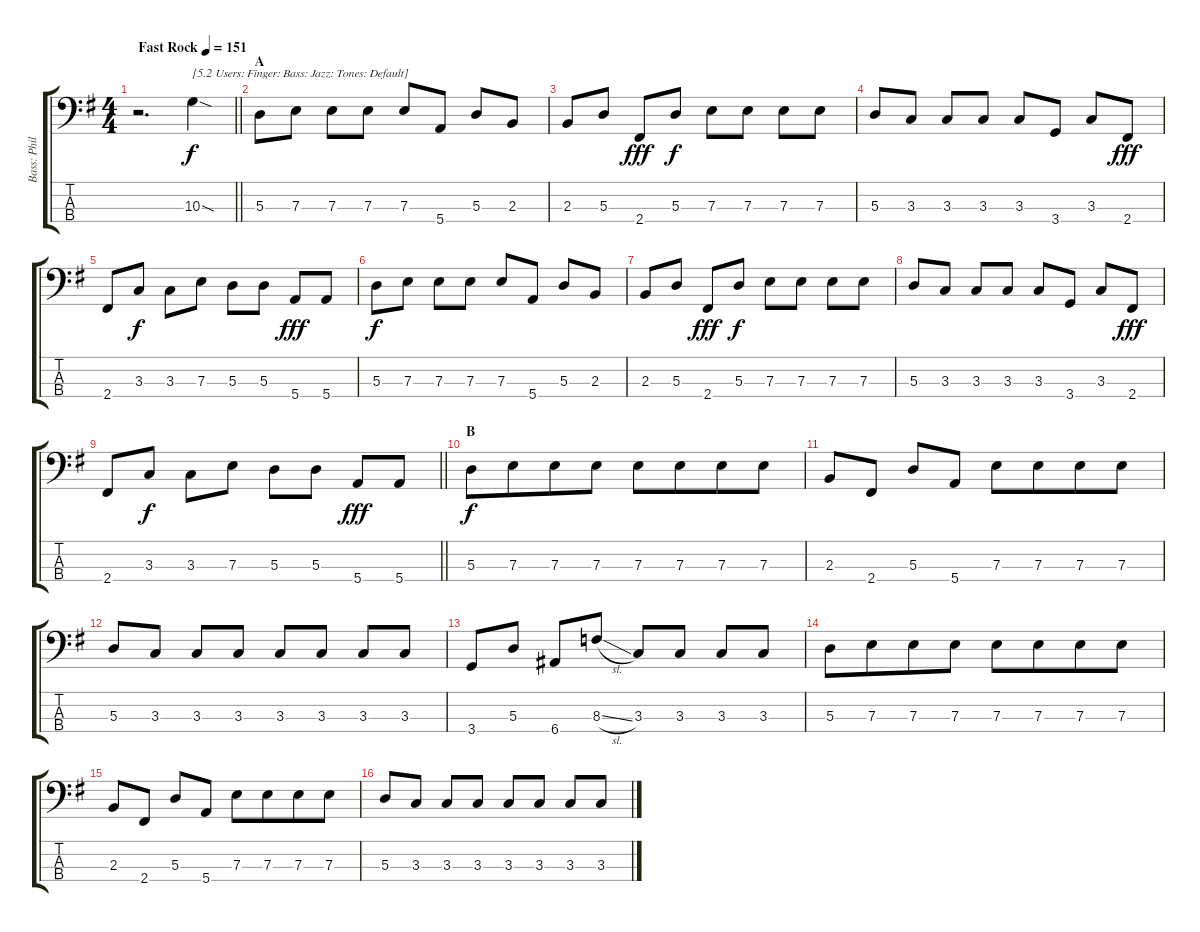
\track ("Bass: Phillip" "Bass: Phil") {instrument electricbassfinger}
\staff {score tabs}
\tuning (G2 D2 A1 E1) {hide}
\ts (4 4)
\tempo (151 "Fast Rock")
\clef f4
\barLineRight lightlight
\ks g
r.2{d dy f instrument electricbassfinger} 10.3{sod}.4{txt "[5.2 Users: Finger: Bass: Jazz: Tones: Default]"} |
\section ("" "A")
5.3.8 7.3.8 7.3.8 7.3.8 7.3.8 5.4.8 5.3.8 2.3.8 |
2.3.8 5.3.8 2.4.8{dy fff} 5.3.8{dy f} 7.3.8 7.3.8 7.3.8 7.3.8 |
5.3.8 3.3.8 3.3.8 3.3.8 3.3.8 3.4.8 3.3.8 2.4.8{dy fff} |
2.4.8 3.3.8{dy f} 3.3.8 7.3.8 5.3.8 5.3.8 5.4.8{dy fff} 5.4.8 |
5.3.8{dy f} 7.3.8 7.3.8 7.3.8 7.3.8 5.4.8 5.3.8 2.3.8 |
2.3.8 5.3.8 2.4.8{dy fff} 5.3.8{dy f} 7.3.8 7.3.8 7.3.8 7.3.8 |
5.3.8 3.3.8 3.3.8 3.3.8 3.3.8 3.4.8 3.3.8 2.4.8{dy fff} |
\barLineRight lightlight
2.4.8 3.3.8{dy f} 3.3.8 7.3.8 5.3.8 5.3.8 5.4.8{dy fff} 5.4.8 |
\section ("" "B")
5.3.8{dy f} 7.3.8{beam merge} 7.3.8 7.3.8{beam split} 7.3.8 7.3.8{beam merge} 7.3.8 7.3.8 |
2.3.8 2.4.8 5.3.8 5.4.8{beam split} 7.3.8 7.3.8{beam merge} 7.3.8 7.3.8 |
5.3.8 3.3.8 3.3.8 3.3.8 3.3.8 3.3.8 3.3.8 3.3.8 |
3.4.8 5.3.8 6.4.8 8.3{sl}.8 3.3.8 3.3.8 3.3.8 3.3.8 |
5.3.8 7.3.8{beam merge} 7.3.8 7.3.8{beam split} 7.3.8 7.3.8{beam merge} 7.3.8 7.3.8 |
2.3.8 2.4.8 5.3.8 5.4.8{beam split} 7.3.8 7.3.8{beam merge} 7.3.8 7.3.8 |
5.3.8 3.3.8 3.3.8 3.3.8 3.3.8 3.3.8 3.3.8 3.3.8
